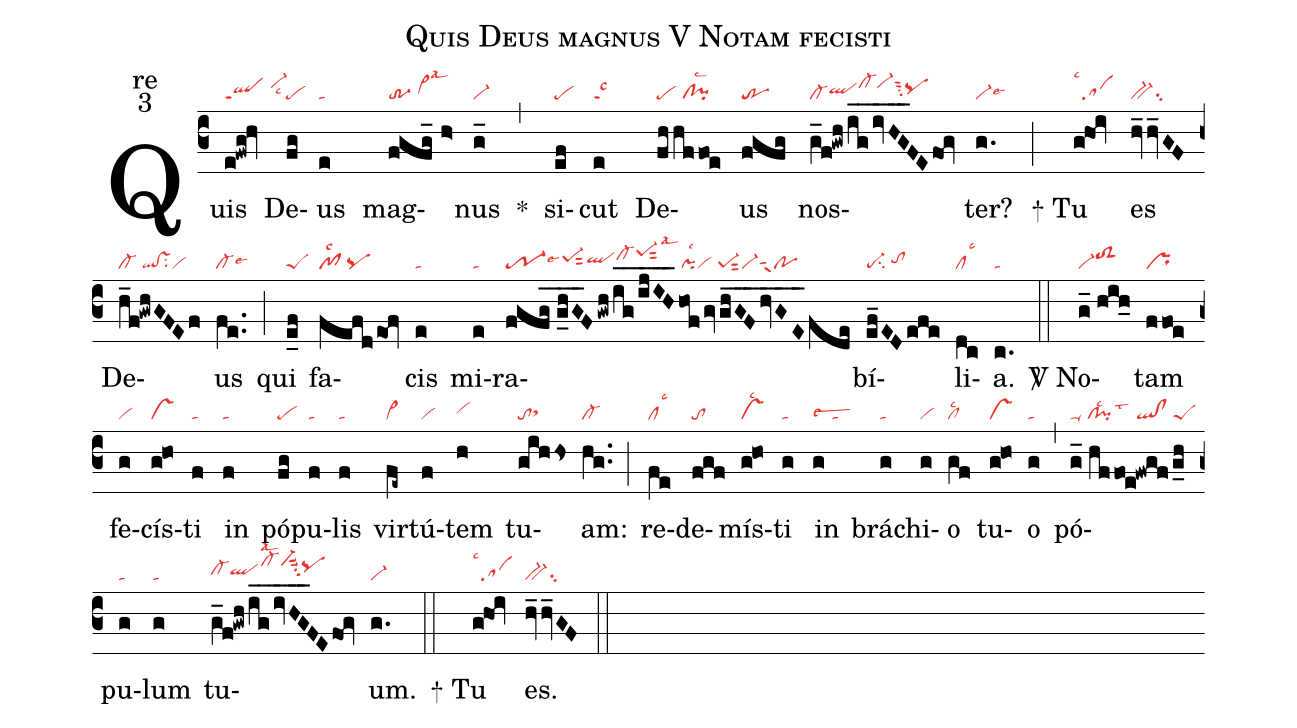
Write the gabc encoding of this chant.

name:Quis Deus magnus V Notam fecisti;
office-part:re;
mode:3;
nabc-lines:1;
%%
(c3) Quis(e!fwg@hv|qlppt1/vi-hjlsc8) De(fg|pe)us(e|ta) mag(fgfg_//h>|tr-3/vi>hhlsal3)nus(g_|vi-) <sp>*</sp>(,)
si(ef|pe)cut(e|talsc3) De(fhhffoe|pe/cl!pilsc2)us(fgfg|tr)
nos(g_f!gwh/ig__/ivHG___FEfog|cl-qlhhcl-hjvi-hjsut2su2pqhh)ter?(g.|vi-lse6) (;)

<sp>+</sp> Tu(g!hoi|salsc1) es(hv_hv_GF|bv-su2) De(h_f!gwhGFEf|cl-/ql!vssu2vi)us(fe..|cl-lse6) (;)
qui(e_f|peS) fa(fefd/eof|pf1lsc2/pq)cis(e|ta)
mi(e|ta)ra(fgfg_//ghG___F/gwh/ig__/ijIH___hof/gv/ghGF___hvGE___fde|tr-1lse6pe-1hhsut2qlhhcl-hipe-1hjsut2lsal3pilsc2vi/pe-1sut2vi-sut1suw1po)bí(ef_EDefe|pe-su2/tohh)li(dc|cllsc3)a.(c.|ta) (::)

<sp>V/</sp> No(g_//hih_0|vi-toS2hi)tam(ffoe|pr) fe(g|vi)cís(g!ho|vs)ti(f|ta) in(f|ta) pó(fg|pe)pu(f|ta)lis(f|ta)
vir(fe~|vi>)tú(f|vi)tem(h|vihh) tu(gihhs|tosthh)am:(hg..|cl-) (;)
re(fe|cllsc3)de(fgf|to)mís(g!ho|vslsc2)ti(g|ta) in(g|talsew2) brá(g|ta)chi(g|vi)o(gf|cllsc2) tu(g!ho|vs)o(g|ta) (,)
pó(g_//hffoe!fwgf/g_h|ta-/cl!pilsc2lst3/ql!cl/peS)pu(g|ta)lum(g|ta)
tu(g_f!gwh/ig__/ivHG___FEfog|cl-hhqlhhcl-hklsal2vi-hksuu2su2pqhi)um.(g.|vi-) (::)

<sp>+</sp> Tu(g!hoi|salsc1) es.(hv_hv_GF|bv-su2) (::)
